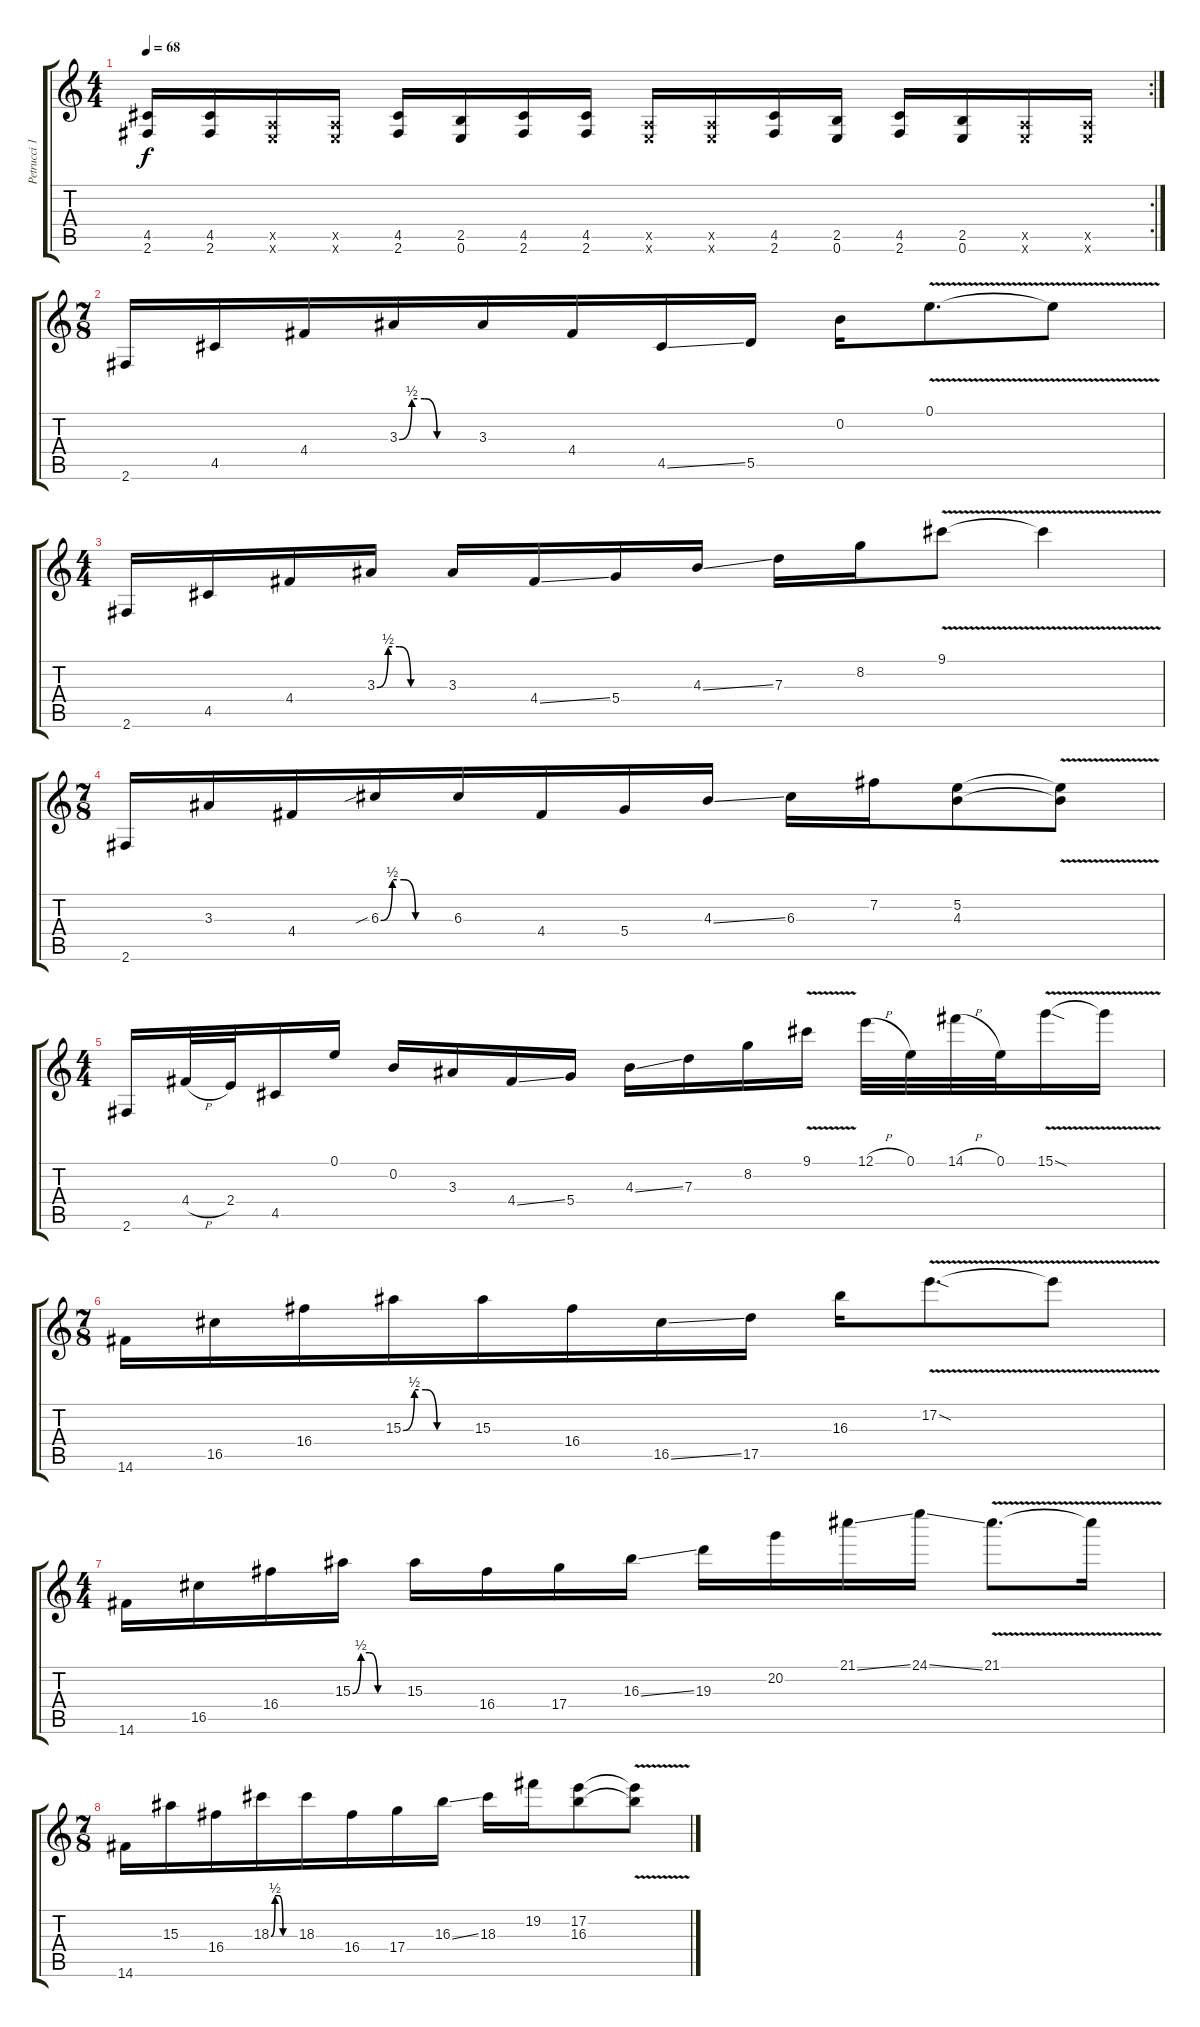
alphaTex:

\track ("Petrucci 1" "Petrucci 1") {instrument distortionguitar}
\staff {score tabs}
\tuning (E4 B3 G3 D3 A2 E2) {hide}
\rc 2
\ts (4 4)
\tempo 68
\clef g2
\ks c
(4.5 2.6).16{dy f} (4.5 2.6).16 (0.5{x} 0.6{x}).16 (0.5{x} 0.6{x}).16 (4.5 2.6).16 (2.5 0.6).16 (4.5 2.6).16 (4.5 2.6).16 (0.5{x} 0.6{x}).16 (0.5{x} 0.6{x}).16 (4.5 2.6).16 (2.5 0.6).16 (4.5 2.6).16 (2.5 0.6).16 (0.5{x} 0.6{x}).16 (0.5{x} 0.6{x}).16 |
\ts (7 8)
2.6.16 4.5.16 4.4.16 3.3{be (custom 0 0 10 2 20 2 30 0 60 0)}.16 3.3.16 4.4.16 4.5{ss}.16 5.5.16 0.2.16 0.1{v}.8{d} 0.1{t}.8 |
\ts (4 4)
2.6.16 4.5.16 4.4.16 3.3{be (custom 0 0 10 2 20 2 30 0 60 0)}.16 3.3.16 4.4{ss}.16 5.4.16 4.3{ss}.16 7.3.16 8.2.16 9.1{v}.8 9.1{t}.4 |
\ts (7 8)
2.6.16 3.3.16 4.4.16 6.3{be (custom 0 0 10 2 20 2 30 0 60 0) sib}.16 6.3.16 4.4.16 5.4.16 4.3{ss}.16 6.3.16 7.2.16 (5.2 4.3).8 (5.2{v t} 4.3{v t}).8 |
\ts (4 4)
2.6.16 4.4{h}.32 2.4.32 4.5.16 0.1.16 0.2.16 3.3.16 4.4{ss}.16 5.4.16 4.3{ss}.16 7.3.16 8.2.16 9.1{v}.16 12.1{h}.32 0.1.32 14.1{h}.32 0.1.32 15.1{v sod}.16 15.1{t}.16 |
\ts (7 8)
14.6.16 16.5.16 16.4.16 15.3{be (custom 0 0 10 2 20 2 30 0 60 0)}.16 15.3.16 16.4.16 16.5{ss}.16 17.5.16 16.3.16 17.2{v sod}.8{d} 17.2{t}.8 |
\ts (4 4)
14.6.16 16.5.16 16.4.16 15.3{be (custom 0 0 10 2 20 2 30 0 60 0)}.16 15.3.16 16.4.16 17.4.16 16.3{ss}.16 19.3.16 20.2.16 21.1{ss}.16 24.1{ss}.16 21.1{v}.8{d} 21.1{t}.16 |
\ts (7 8)
14.6.16 15.3.16 16.4.16 18.3{be (custom 0 0 10 2 20 2 30 0 60 0)}.16 18.3.16 16.4.16 17.4.16 16.3{ss}.16 18.3.16 19.2.16 (17.2 16.3).8 (17.2{v t} 16.3{v t}).8
